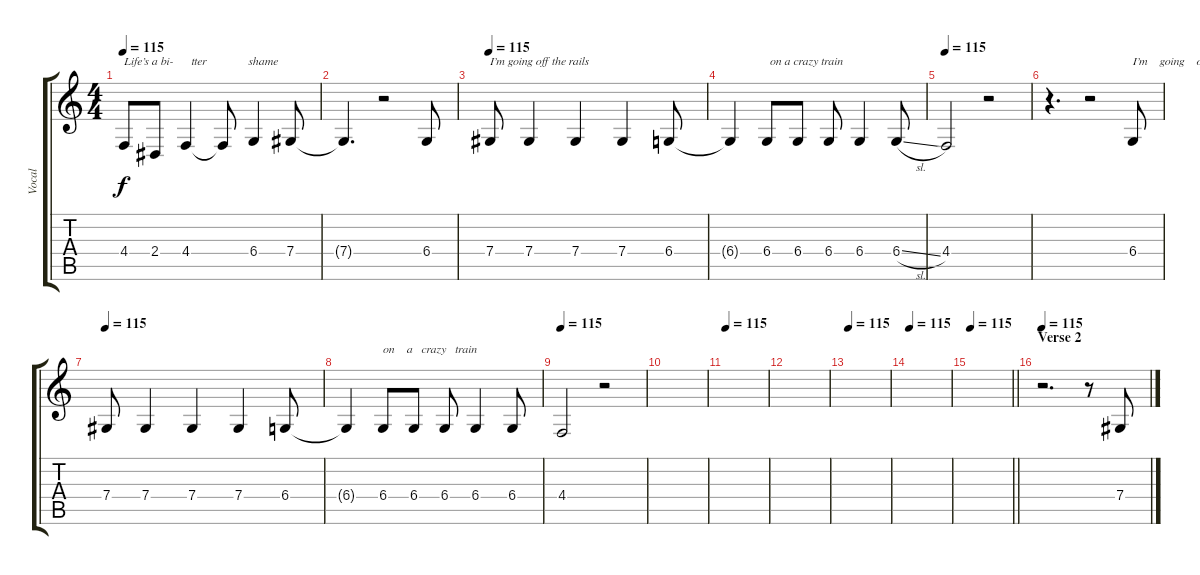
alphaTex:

\track ("Vocal" "Vocal") {instrument lead2sawtooth}
\staff {score tabs}
\tuning (Eb4 Bb3 Gb3 Db3 Ab2 Eb2) {hide}
\ts (4 4)
\tempo 115
\clef g2
\ks c
4.4.8{txt "Life’s a bi-      tter              shame" dy f} 2.4.8 4.4.4 4.4{t}.8 6.4.4 7.4.8 |
7.4{t}.4{d} r.2 6.4.8 |
\tempo 115
7.4.8{txt "I’m going off the rails"} 7.4.4 7.4.4 7.4.4 6.4.8 |
6.4{t}.4 6.4.8{txt " on a crazy train"} 6.4.8 6.4.8 6.4.4 6.4{sl}.8 |
\tempo 115
4.4.2 r.2 |
r.4{d} r.2 6.4.8{txt "I’m    going    off   the    rails"} |
\tempo 115
7.4.8 7.4.4 7.4.4 7.4.4 6.4.8 |
6.4{t}.4 6.4.8{txt "on    a   crazy   train"} 6.4.8 6.4.8 6.4.4 6.4.8 |
\tempo 115
4.4.2 r.2 |
|
\tempo 115
|
|
\tempo 115
|
\tempo 115
|
\tempo 115
\barLineRight lightlight
|
\section ("" "Verse 2")
\tempo 115
r.2{d} r.8 7.4.8
